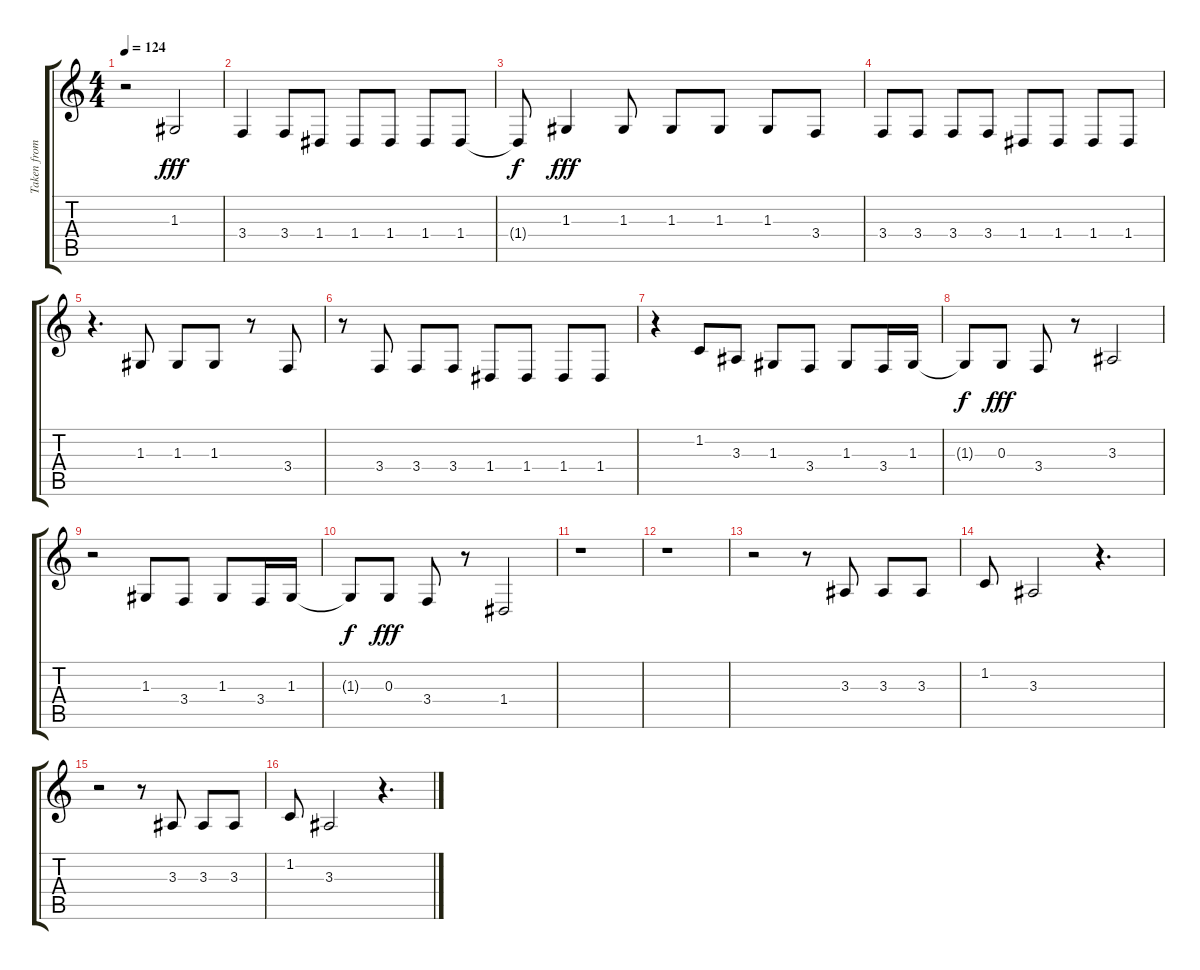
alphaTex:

\track ("Taken from the film" "Taken from") {instrument fx4atmosphere}
\staff {score tabs}
\tuning (E4 B3 G3 D3 A2 E2) {hide}
\ts (4 4)
\tempo 124
\clef g2
\ks c
r.2{dy fff} 1.3.2{volume 10} |
3.4.4 3.4.8 1.4.8 1.4.8 1.4.8 1.4.8 1.4.8 |
1.4{t}.8{dy f} 1.3.4{dy fff} 1.3.8 1.3.8 1.3.8 1.3.8 3.4.8 |
3.4.8 3.4.8 3.4.8 3.4.8 1.4.8 1.4.8 1.4.8 1.4.8 |
r.4{d} 1.3.8 1.3.8 1.3.8 r.8 3.4.8 |
r.8 3.4.8 3.4.8 3.4.8 1.4.8 1.4.8 1.4.8 1.4.8 |
r.4 1.2.8 3.3.8 1.3.8 3.4.8 1.3.8 3.4.16 1.3.16 |
1.3{t}.8{dy f} 0.3.8{dy fff} 3.4.8 r.8 3.3.2 |
r.2 1.3.8 3.4.8 1.3.8 3.4.16 1.3.16 |
1.3{t}.8{dy f} 0.3.8{dy fff} 3.4.8 r.8 1.4.2 |
r.1 |
r.1 |
r.2 r.8 3.3.8 3.3.8 3.3.8 |
1.2.8 3.3.2 r.4{d} |
r.2 r.8 3.3.8 3.3.8 3.3.8 |
1.2.8 3.3.2 r.4{d}
